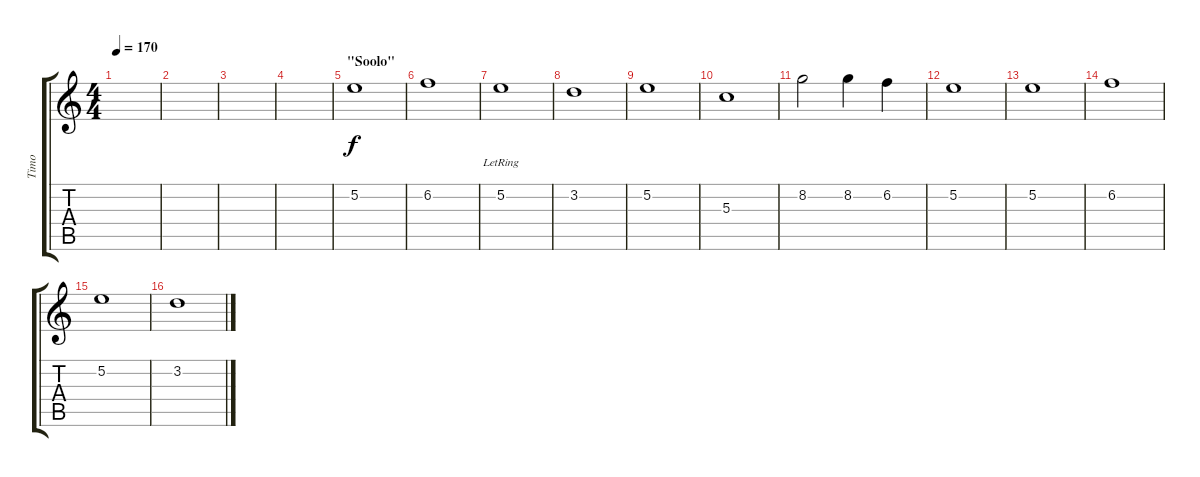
\track ("Timo" "Timo") {instrument acousticguitarnylon}
\staff {score tabs}
\tuning (E4 B3 G3 D3 A2 D2) {hide}
\ts (4 4)
\tempo 170
\clef g2
\ks c
|
|
|
|
\section ("" "\"Soolo\"")
5.2.1 |
6.2.1 |
5.2{lr}.1 |
3.2.1 |
5.2.1 |
5.3.1 |
8.2.2 8.2.4 6.2.4 |
5.2.1 |
5.2.1 |
6.2.1 |
5.2.1 |
3.2.1
